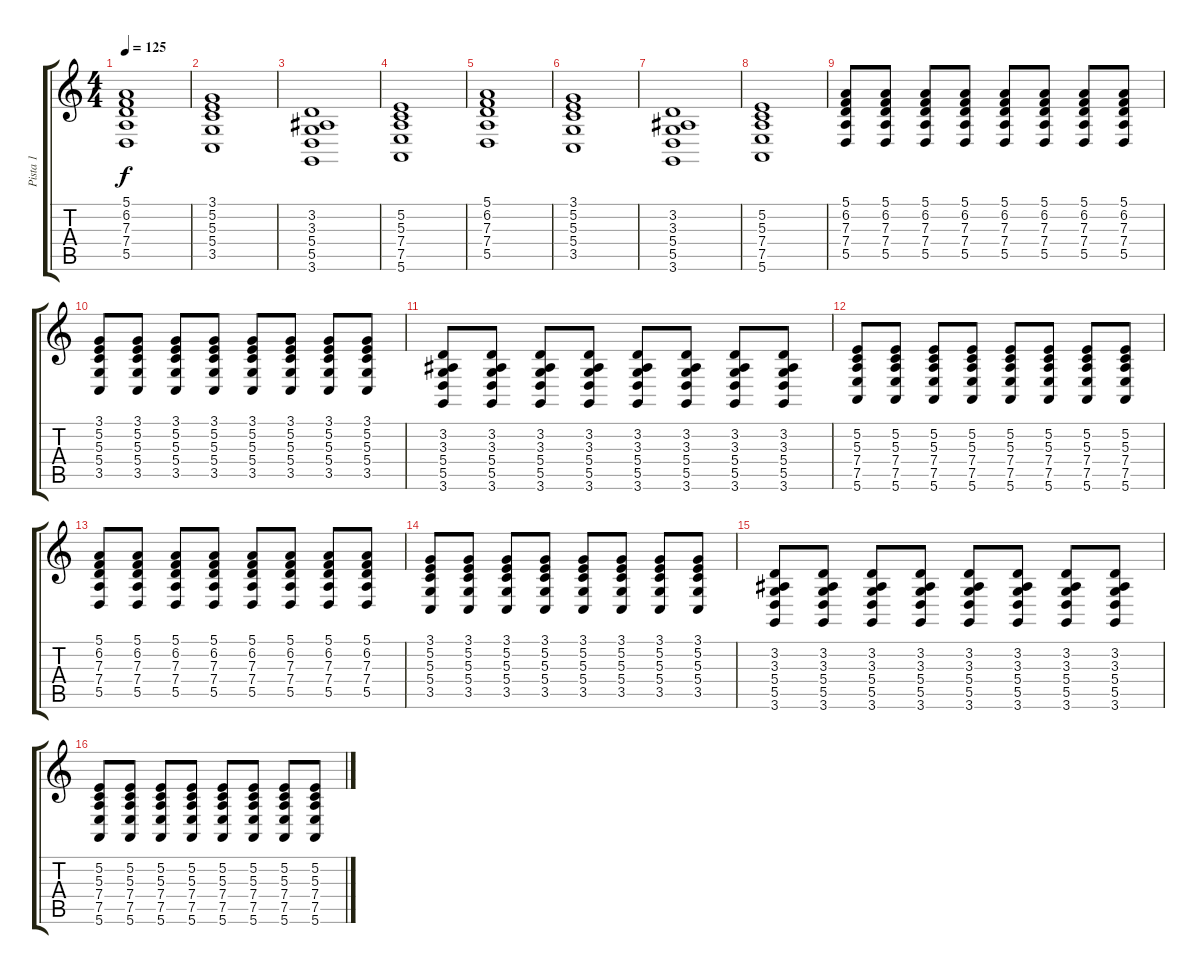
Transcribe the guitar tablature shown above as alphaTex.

\track ("Pista 1" "Pista 1") {instrument electricgrandpiano}
\staff {score tabs}
\tuning (E4 B3 G3 D3 A2 E2) {hide}
\ts (4 4)
\tempo 125
\clef g2
\ks c
(5.1 6.2 7.3 7.4 5.5).1{dy f} |
(3.1 5.2 5.3 5.4 3.5).1 |
(3.2 3.3 5.4 5.5 3.6).1 |
(5.2 5.3 7.4 7.5 5.6).1 |
(5.1 6.2 7.3 7.4 5.5).1 |
(3.1 5.2 5.3 5.4 3.5).1 |
(3.2 3.3 5.4 5.5 3.6).1 |
(5.2 5.3 7.4 7.5 5.6).1 |
(5.1 6.2 7.3 7.4 5.5).8 (5.1 6.2 7.3 7.4 5.5).8 (5.1 6.2 7.3 7.4 5.5).8 (5.1 6.2 7.3 7.4 5.5).8 (5.1 6.2 7.3 7.4 5.5).8 (5.1 6.2 7.3 7.4 5.5).8 (5.1 6.2 7.3 7.4 5.5).8 (5.1 6.2 7.3 7.4 5.5).8 |
(3.1 5.2 5.3 5.4 3.5).8 (3.1 5.2 5.3 5.4 3.5).8 (3.1 5.2 5.3 5.4 3.5).8 (3.1 5.2 5.3 5.4 3.5).8 (3.1 5.2 5.3 5.4 3.5).8 (3.1 5.2 5.3 5.4 3.5).8 (3.1 5.2 5.3 5.4 3.5).8 (3.1 5.2 5.3 5.4 3.5).8 |
(3.2 3.3 5.4 5.5 3.6).8 (3.2 3.3 5.4 5.5 3.6).8 (3.2 3.3 5.4 5.5 3.6).8 (3.2 3.3 5.4 5.5 3.6).8 (3.2 3.3 5.4 5.5 3.6).8 (3.2 3.3 5.4 5.5 3.6).8 (3.2 3.3 5.4 5.5 3.6).8 (3.2 3.3 5.4 5.5 3.6).8 |
(5.2 5.3 7.4 7.5 5.6).8 (5.2 5.3 7.4 7.5 5.6).8 (5.2 5.3 7.4 7.5 5.6).8 (5.2 5.3 7.4 7.5 5.6).8 (5.2 5.3 7.4 7.5 5.6).8 (5.2 5.3 7.4 7.5 5.6).8 (5.2 5.3 7.4 7.5 5.6).8 (5.2 5.3 7.4 7.5 5.6).8 |
(5.1 6.2 7.3 7.4 5.5).8 (5.1 6.2 7.3 7.4 5.5).8 (5.1 6.2 7.3 7.4 5.5).8 (5.1 6.2 7.3 7.4 5.5).8 (5.1 6.2 7.3 7.4 5.5).8 (5.1 6.2 7.3 7.4 5.5).8 (5.1 6.2 7.3 7.4 5.5).8 (5.1 6.2 7.3 7.4 5.5).8 |
(3.1 5.2 5.3 5.4 3.5).8 (3.1 5.2 5.3 5.4 3.5).8 (3.1 5.2 5.3 5.4 3.5).8 (3.1 5.2 5.3 5.4 3.5).8 (3.1 5.2 5.3 5.4 3.5).8 (3.1 5.2 5.3 5.4 3.5).8 (3.1 5.2 5.3 5.4 3.5).8 (3.1 5.2 5.3 5.4 3.5).8 |
(3.2 3.3 5.4 5.5 3.6).8 (3.2 3.3 5.4 5.5 3.6).8 (3.2 3.3 5.4 5.5 3.6).8 (3.2 3.3 5.4 5.5 3.6).8 (3.2 3.3 5.4 5.5 3.6).8 (3.2 3.3 5.4 5.5 3.6).8 (3.2 3.3 5.4 5.5 3.6).8 (3.2 3.3 5.4 5.5 3.6).8 |
(5.2 5.3 7.4 7.5 5.6).8 (5.2 5.3 7.4 7.5 5.6).8 (5.2 5.3 7.4 7.5 5.6).8 (5.2 5.3 7.4 7.5 5.6).8 (5.2 5.3 7.4 7.5 5.6).8 (5.2 5.3 7.4 7.5 5.6).8 (5.2 5.3 7.4 7.5 5.6).8 (5.2 5.3 7.4 7.5 5.6).8
